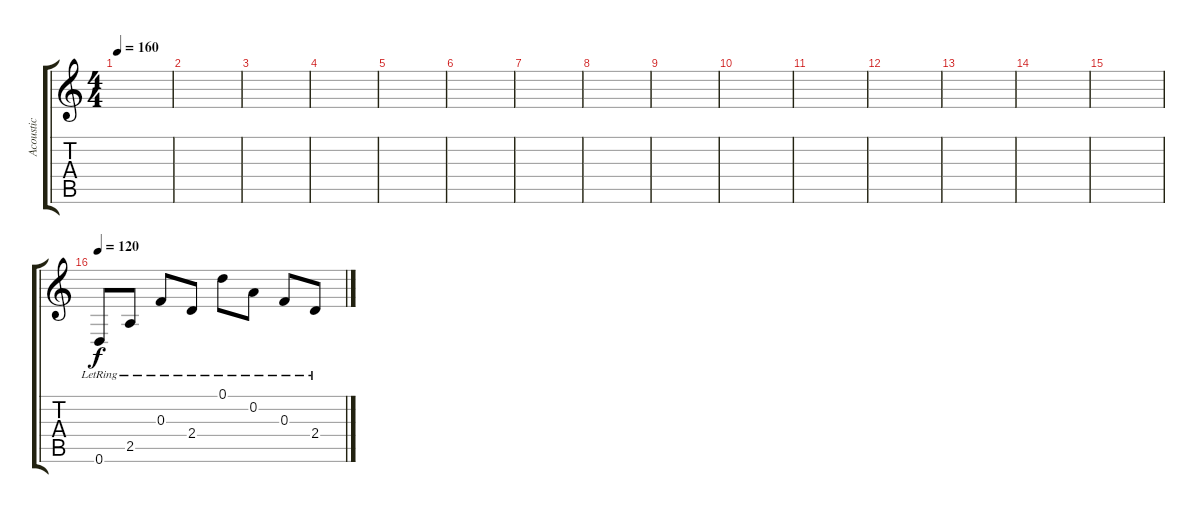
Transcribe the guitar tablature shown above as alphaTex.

\track ("Acoustic" "Acoustic") {instrument acousticguitarsteel}
\staff {score tabs}
\tuning (D4 A3 F3 C3 G2 D2) {hide}
\ts (4 4)
\tempo 160
\clef g2
\ks c
|
|
|
|
|
|
|
|
|
|
|
|
|
|
|
\tempo 120
0.6{lr}.8 2.5{lr}.8 0.3{lr}.8 2.4{lr}.8 0.1{lr}.8 0.2{lr}.8 0.3{lr}.8 2.4{lr}.8
